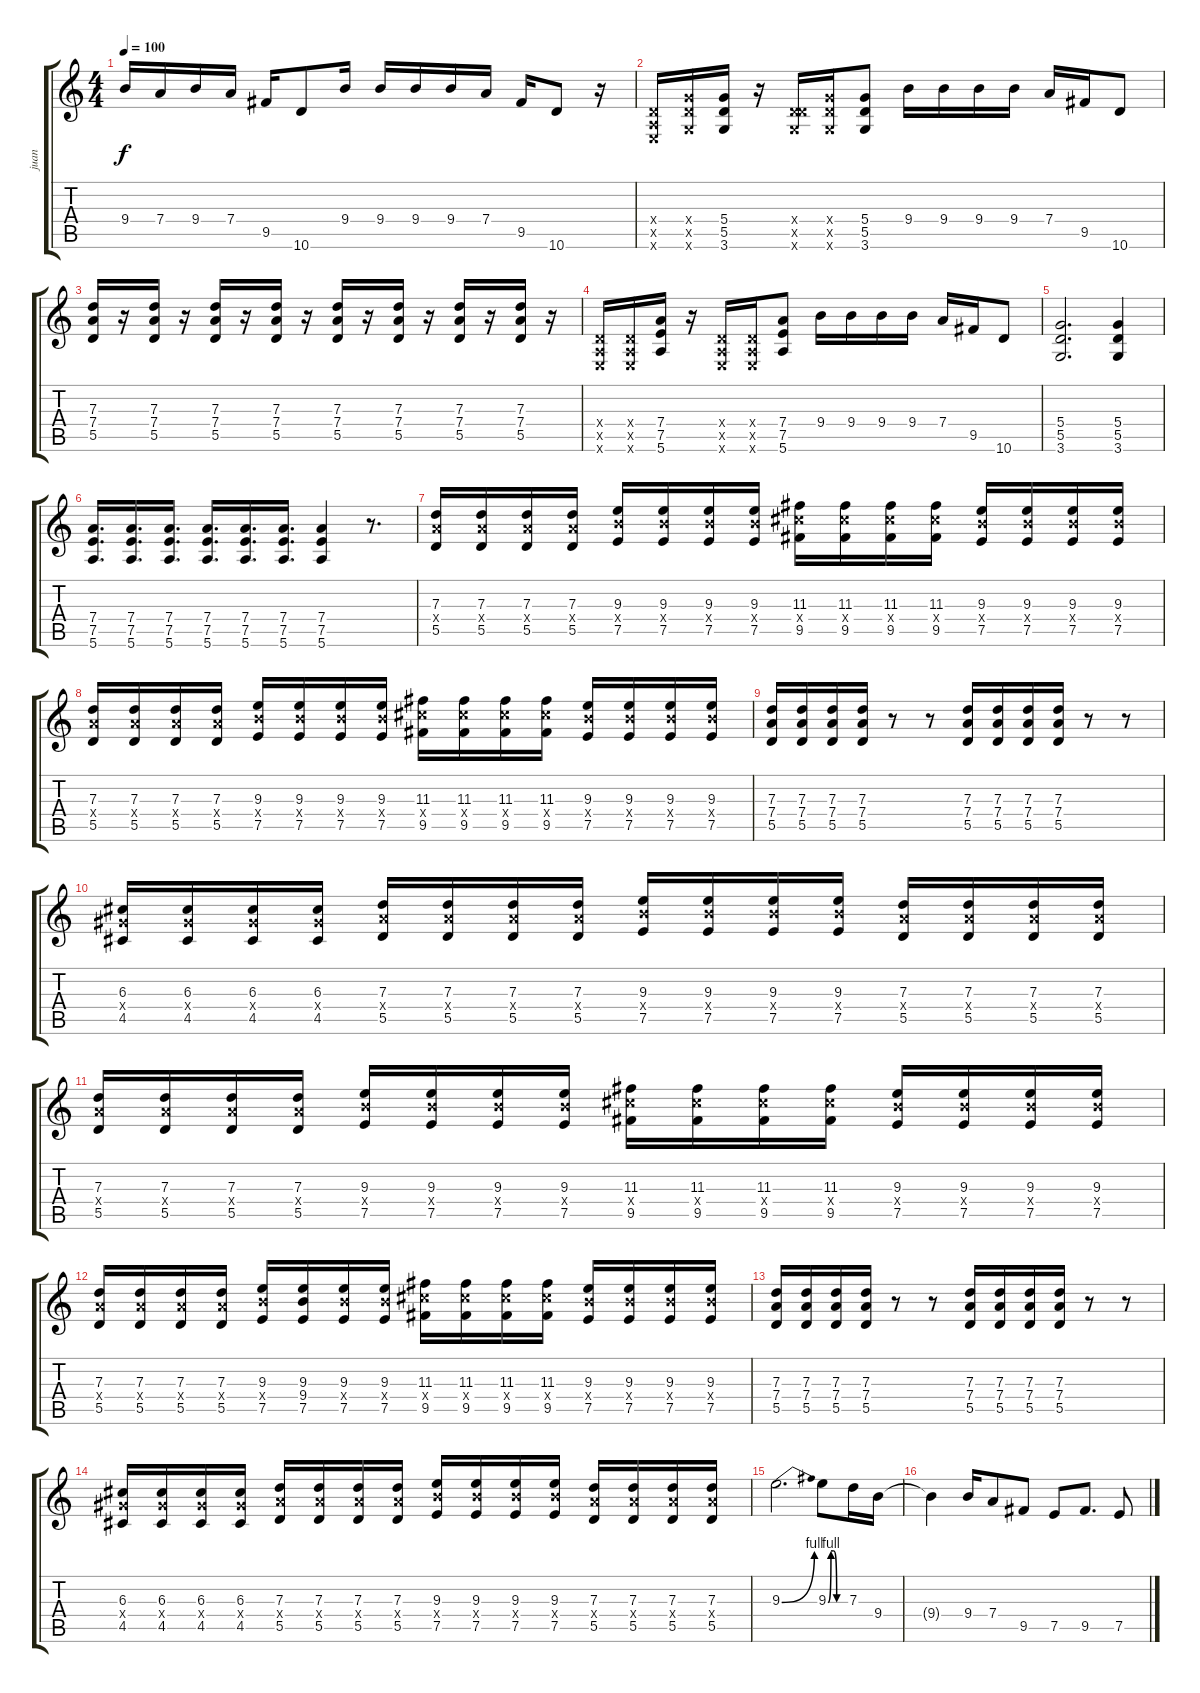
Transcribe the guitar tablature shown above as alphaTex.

\track ("juan" "juan") {instrument overdrivenguitar}
\staff {score tabs}
\tuning (E4 B3 G3 D3 A2 E2) {hide}
\ts (4 4)
\tempo 100
\clef g2
\ks c
9.4.16{dy f} 7.4.16 9.4.16 7.4.16 9.5.16 10.6.8 9.4.16 9.4.16 9.4.16 9.4.16 7.4.16 9.5.16 10.6.8 r.16 |
(0.4{x} 0.5{x} 0.6{x}).16 (5.4{x} 5.5{x} 3.6{x}).16 (5.4 5.5 3.6).16 r.16 (0.4{x} 5.5{x} 3.6{x}).16 (5.4{x} 5.5{x} 3.6{x}).16 (5.4 5.5 3.6).8 9.4.16 9.4.16 9.4.16 9.4.16 7.4.16 9.5.16 10.6.8 |
(7.3 7.4 5.5).16 r.16 (7.3 7.4 5.5).16 r.16 (7.3 7.4 5.5).16 r.16 (7.3 7.4 5.5).16 r.16 (7.3 7.4 5.5).16 r.16 (7.3 7.4 5.5).16 r.16 (7.3 7.4 5.5).16 r.16 (7.3 7.4 5.5).16 r.16 |
(0.4{x} 0.5{x} 0.6{x}).16 (0.4{x} 0.5{x} 0.6{x}).16 (7.4 7.5 5.6).16 r.16 (0.4{x} 0.5{x} 0.6{x}).16 (0.4{x} 0.5{x} 0.6{x}).16 (7.4 7.5 5.6).8 9.4.16 9.4.16 9.4.16 9.4.16 7.4.16 9.5.16 10.6.8 |
(5.4 5.5 3.6).2{d} (5.4 5.5 3.6).4 |
(7.4 7.5 5.6).16{d} (7.4 7.5 5.6).16{d} (7.4 7.5 5.6).16{d} (7.4 7.5 5.6).16{d} (7.4 7.5 5.6).16{d} (7.4 7.5 5.6).16{d} (7.4 7.5 5.6).4 r.8{d} |
(7.3 7.4{x} 5.5).16 (7.3 7.4{x} 5.5).16 (7.3 7.4{x} 5.5).16 (7.3 7.4{x} 5.5).16 (9.3 9.4{x} 7.5).16 (9.3 9.4{x} 7.5).16 (9.3 9.4{x} 7.5).16 (9.3 9.4{x} 7.5).16 (11.3 11.4{x} 9.5).16 (11.3 11.4{x} 9.5).16 (11.3 11.4{x} 9.5).16 (11.3 11.4{x} 9.5).16 (9.3 9.4{x} 7.5).16 (9.3 9.4{x} 7.5).16 (9.3 9.4{x} 7.5).16 (9.3 9.4{x} 7.5).16 |
(7.3 7.4{x} 5.5).16 (7.3 7.4{x} 5.5).16 (7.3 7.4{x} 5.5).16 (7.3 7.4{x} 5.5).16 (9.3 9.4{x} 7.5).16 (9.3 9.4{x} 7.5).16 (9.3 9.4{x} 7.5).16 (9.3 9.4{x} 7.5).16 (11.3 11.4{x} 9.5).16 (11.3 11.4{x} 9.5).16 (11.3 11.4{x} 9.5).16 (11.3 11.4{x} 9.5).16 (9.3 9.4{x} 7.5).16 (9.3 9.4{x} 7.5).16 (9.3 9.4{x} 7.5).16 (9.3 9.4{x} 7.5).16 |
(7.3 7.4 5.5).16 (7.3 7.4 5.5).16 (7.3 7.4 5.5).16 (7.3 7.4 5.5).16 r.8 r.8 (7.3 7.4 5.5).16 (7.3 7.4 5.5).16 (7.3 7.4 5.5).16 (7.3 7.4 5.5).16 r.8 r.8 |
(6.3 6.4{x} 4.5).16 (6.3 6.4{x} 4.5).16 (6.3 6.4{x} 4.5).16 (6.3 6.4{x} 4.5).16 (7.3 7.4{x} 5.5).16 (7.3 7.4{x} 5.5).16 (7.3 7.4{x} 5.5).16 (7.3 7.4{x} 5.5).16 (9.3 9.4{x} 7.5).16 (9.3 9.4{x} 7.5).16 (9.3 9.4{x} 7.5).16 (9.3 9.4{x} 7.5).16 (7.3 7.4{x} 5.5).16 (7.3 7.4{x} 5.5).16 (7.3 7.4{x} 5.5).16 (7.3 7.4{x} 5.5).16 |
(7.3 7.4{x} 5.5).16 (7.3 7.4{x} 5.5).16 (7.3 7.4{x} 5.5).16 (7.3 7.4{x} 5.5).16 (9.3 9.4{x} 7.5).16 (9.3 9.4{x} 7.5).16 (9.3 9.4{x} 7.5).16 (9.3 9.4{x} 7.5).16 (11.3 11.4{x} 9.5).16 (11.3 11.4{x} 9.5).16 (11.3 11.4{x} 9.5).16 (11.3 11.4{x} 9.5).16 (9.3 9.4{x} 7.5).16 (9.3 9.4{x} 7.5).16 (9.3 9.4{x} 7.5).16 (9.3 9.4{x} 7.5).16 |
(7.3 7.4{x} 5.5).16 (7.3 7.4{x} 5.5).16 (7.3 7.4{x} 5.5).16 (7.3 7.4{x} 5.5).16 (9.3 9.4{x} 7.5).16 (9.3 9.4 7.5).16 (9.3 9.4{x} 7.5).16 (9.3 9.4{x} 7.5).16 (11.3 11.4{x} 9.5).16 (11.3 11.4{x} 9.5).16 (11.3 11.4{x} 9.5).16 (11.3 11.4{x} 9.5).16 (9.3 9.4{x} 7.5).16 (9.3 9.4{x} 7.5).16 (9.3 9.4{x} 7.5).16 (9.3 9.4{x} 7.5).16 |
(7.3 7.4 5.5).16 (7.3 7.4 5.5).16 (7.3 7.4 5.5).16 (7.3 7.4 5.5).16 r.8 r.8 (7.3 7.4 5.5).16 (7.3 7.4 5.5).16 (7.3 7.4 5.5).16 (7.3 7.4 5.5).16 r.8 r.8 |
(6.3 6.4{x} 4.5).16 (6.3 6.4{x} 4.5).16 (6.3 6.4{x} 4.5).16 (6.3 6.4{x} 4.5).16 (7.3 7.4{x} 5.5).16 (7.3 7.4{x} 5.5).16 (7.3 7.4{x} 5.5).16 (7.3 7.4{x} 5.5).16 (9.3 9.4{x} 7.5).16 (9.3 9.4{x} 7.5).16 (9.3 9.4{x} 7.5).16 (9.3 9.4{x} 7.5).16 (7.3 7.4{x} 5.5).16 (7.3 7.4{x} 5.5).16 (7.3 7.4{x} 5.5).16 (7.3 7.4{x} 5.5).16 |
9.3{be (bend 0 0 60 4)}.2{d} 9.3{be (custom 0 0 10 4 20 4 30 0 60 0)}.8 7.3.16 9.4.16 |
9.4{t}.4 9.4.16 7.4.8 9.5.8 7.5.8 9.5.8{d} 7.5.8
